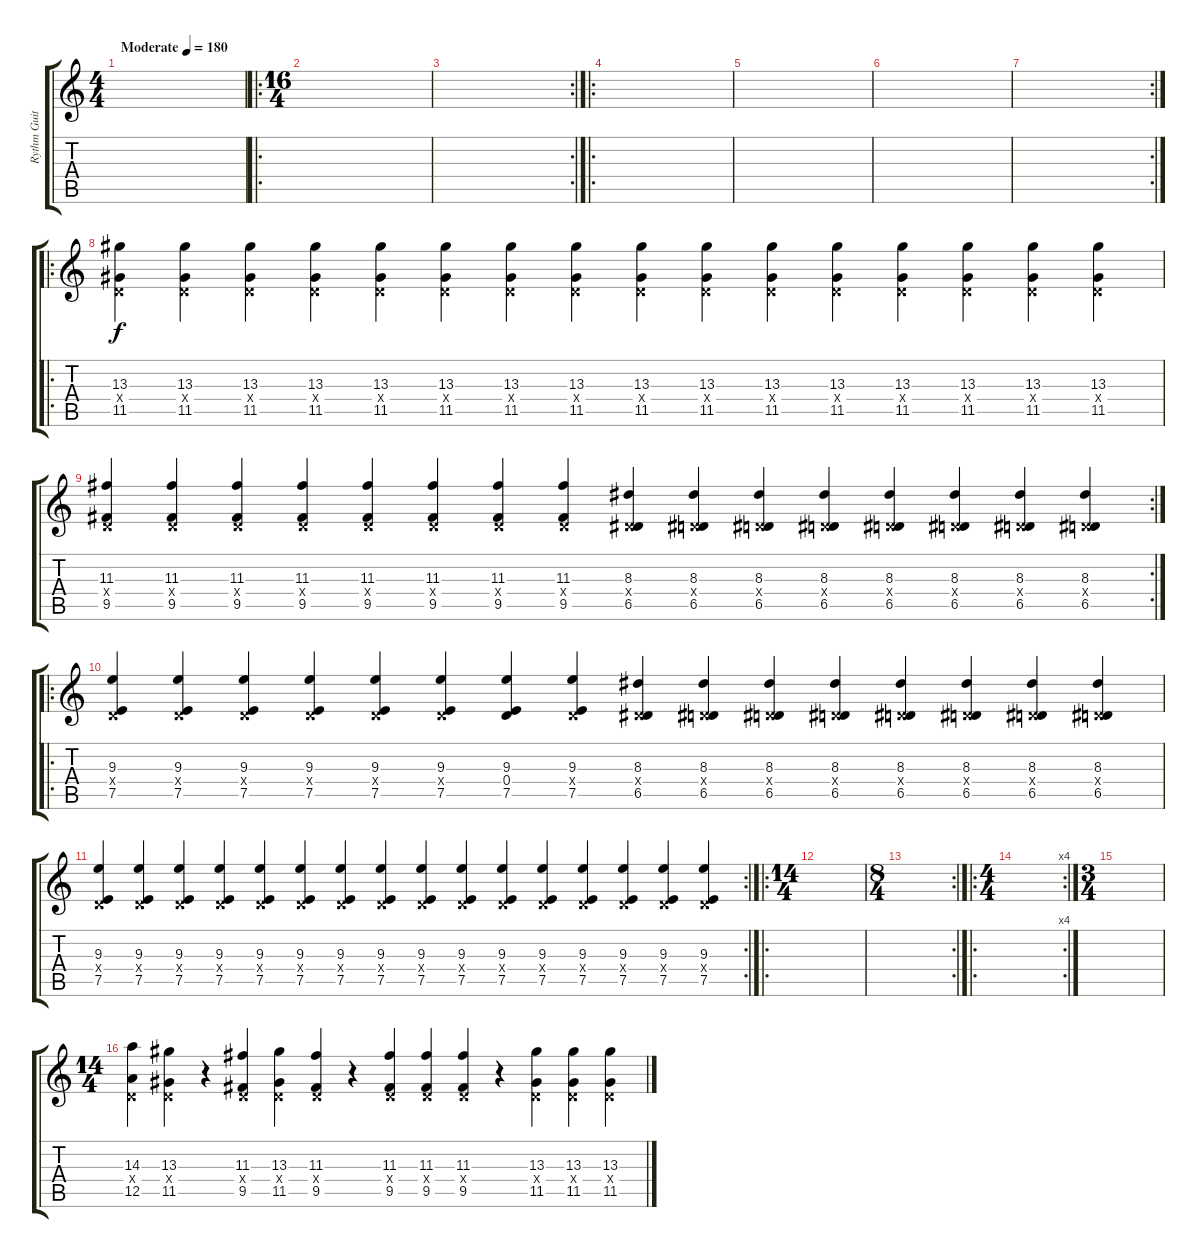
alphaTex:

\track ("Rythm Guitar" "Rythm Guit") {instrument distortionguitar}
\staff {score tabs}
\tuning (E4 B3 G3 D3 A2 E2) {hide}
\ts (4 4)
\tempo (180 "Moderate")
\clef g2
\ks c
|
\ro
\ts (16 4)
|
\rc 2
|
\ro
|
|
|
\rc 2
|
\ro
(13.3 0.4{x} 11.5).4 (13.3 0.4{x} 11.5).4 (13.3 0.4{x} 11.5).4 (13.3 0.4{x} 11.5).4 (13.3 0.4{x} 11.5).4 (13.3 0.4{x} 11.5).4 (13.3 0.4{x} 11.5).4 (13.3 0.4{x} 11.5).4 (13.3 0.4{x} 11.5).4 (13.3 0.4{x} 11.5).4 (13.3 0.4{x} 11.5).4 (13.3 0.4{x} 11.5).4 (13.3 0.4{x} 11.5).4 (13.3 0.4{x} 11.5).4 (13.3 0.4{x} 11.5).4 (13.3 0.4{x} 11.5).4 |
\rc 2
(11.3 0.4{x} 9.5).4 (11.3 0.4{x} 9.5).4 (11.3 0.4{x} 9.5).4 (11.3 0.4{x} 9.5).4 (11.3 0.4{x} 9.5).4 (11.3 0.4{x} 9.5).4 (11.3 0.4{x} 9.5).4 (11.3 0.4{x} 9.5).4 (8.3 0.4{x} 6.5).4 (8.3 0.4{x} 6.5).4 (8.3 0.4{x} 6.5).4 (8.3 0.4{x} 6.5).4 (8.3 0.4{x} 6.5).4 (8.3 0.4{x} 6.5).4 (8.3 0.4{x} 6.5).4 (8.3 0.4{x} 6.5).4 |
\ro
(9.3 0.4{x} 7.5).4 (9.3 0.4{x} 7.5).4 (9.3 0.4{x} 7.5).4 (9.3 0.4{x} 7.5).4 (9.3 0.4{x} 7.5).4 (9.3 0.4{x} 7.5).4 (9.3 0.4 7.5).4 (9.3 0.4{x} 7.5).4 (8.3 0.4{x} 6.5).4 (8.3 0.4{x} 6.5).4 (8.3 0.4{x} 6.5).4 (8.3 0.4{x} 6.5).4 (8.3 0.4{x} 6.5).4 (8.3 0.4{x} 6.5).4 (8.3 0.4{x} 6.5).4 (8.3 0.4{x} 6.5).4 |
\rc 2
(9.3 0.4{x} 7.5).4 (9.3 0.4{x} 7.5).4 (9.3 0.4{x} 7.5).4 (9.3 0.4{x} 7.5).4 (9.3 0.4{x} 7.5).4 (9.3 0.4{x} 7.5).4 (9.3 0.4{x} 7.5).4 (9.3 0.4{x} 7.5).4 (9.3 0.4{x} 7.5).4 (9.3 0.4{x} 7.5).4 (9.3 0.4{x} 7.5).4 (9.3 0.4{x} 7.5).4 (9.3 0.4{x} 7.5).4 (9.3 0.4{x} 7.5).4 (9.3 0.4{x} 7.5).4 (9.3 0.4{x} 7.5).4 |
\ro
\ts (14 4)
|
\rc 2
\ts (8 4)
|
\ro
\rc 4
\ts (4 4)
|
\ts (3 4)
|
\ts (14 4)
(14.3 0.4{x} 12.5).4 (13.3 0.4{x} 11.5).4 r.4 (11.3 0.4{x} 9.5).4 (13.3 0.4{x} 11.5).4 (11.3 0.4{x} 9.5).4 r.4 (11.3 0.4{x} 9.5).4 (11.3 0.4{x} 9.5).4 (11.3 0.4{x} 9.5).4 r.4 (13.3 0.4{x} 11.5).4 (13.3 0.4{x} 11.5).4 (13.3 0.4{x} 11.5).4
